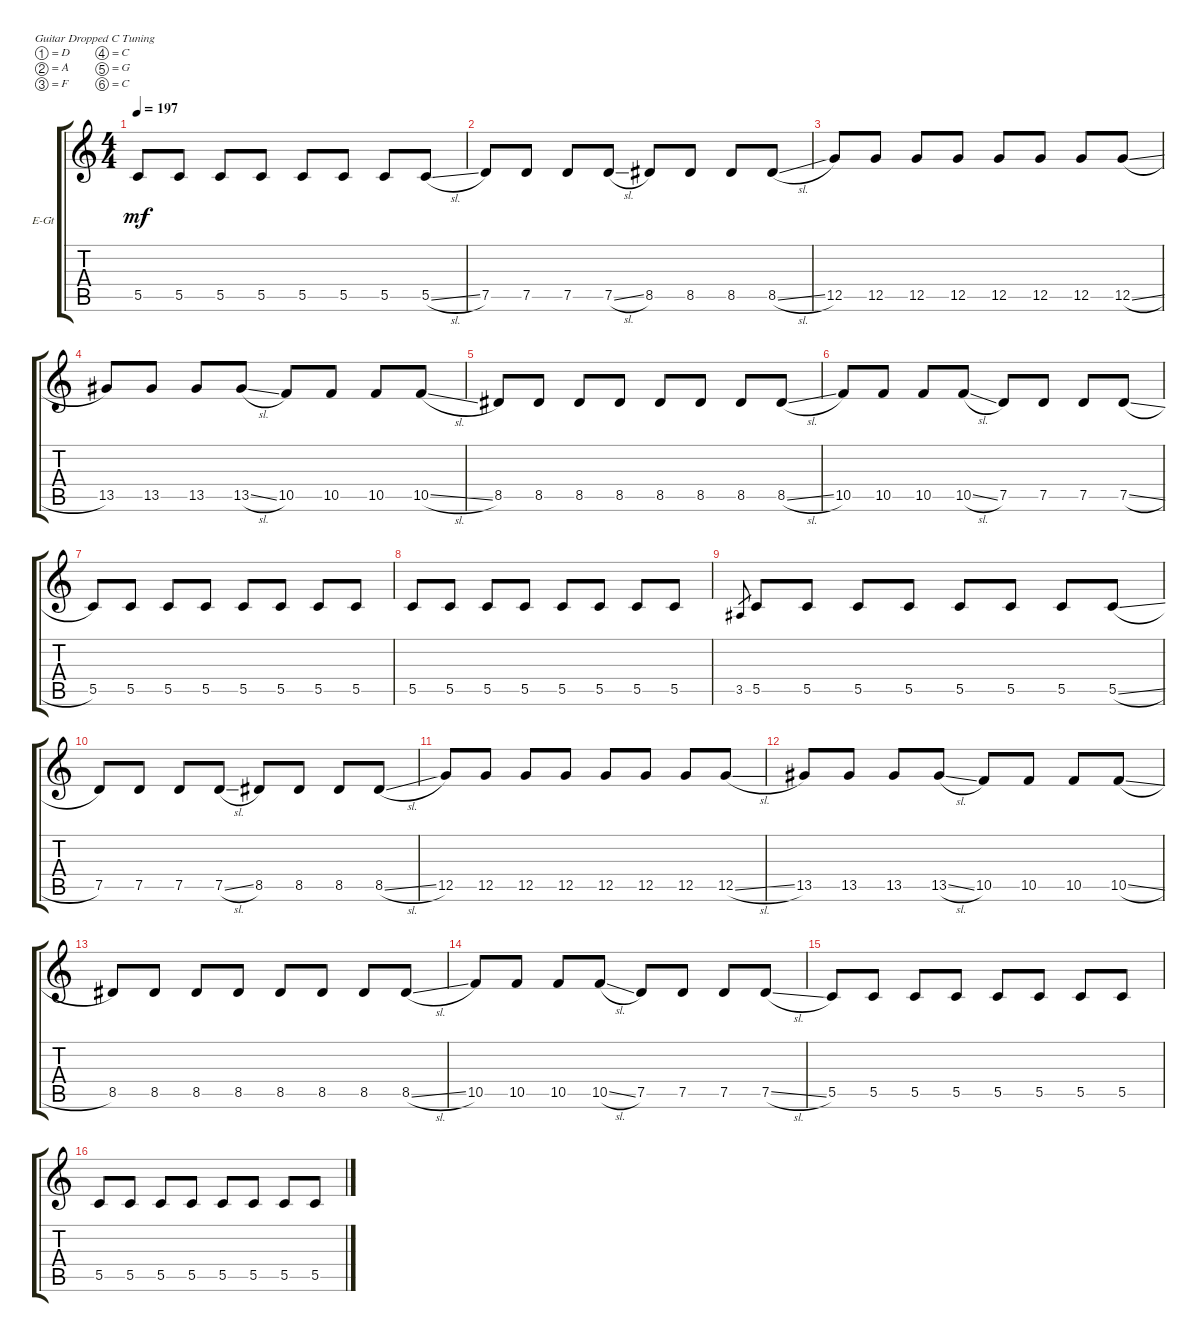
\defaultSystemsLayout 4
\bracketExtendMode groupsimilarinstruments
\firstSystemTrackNameOrientation horizontal
\otherSystemsTrackNameOrientation horizontal
\track ("Mutz" "E-Gt") {instrument distortionguitar}
\staff {score tabs}
\tuning (D4 A3 F3 C3 G2 C2)
\ts (4 4)
\tempo 197
\clef g2
\scale
0.485477
\ks c
5.5.8{dy mf instrument distortionguitar} 5.5.8 5.5.8 5.5.8 5.5.8 5.5.8 5.5.8 5.5{sl}.8 |
\scale
0.257261 7.5.8 7.5.8 7.5.8 7.5{sl}.8 8.5.8 8.5.8 8.5.8 8.5{sl}.8 |
\scale
0.257261 12.5.8 12.5.8 12.5.8 12.5.8 12.5.8 12.5.8 12.5.8 12.5{sl}.8 |
\scale
0.333333 13.5.8 13.5.8 13.5.8 13.5{sl}.8 10.5.8 10.5.8 10.5.8 10.5{sl}.8 |
\scale
0.333333 8.5.8 8.5.8 8.5.8 8.5.8 8.5.8 8.5.8 8.5.8 8.5{sl}.8 |
\scale
0.333333 10.5.8 10.5.8 10.5.8 10.5{sl}.8 7.5.8 7.5.8 7.5.8 7.5{sl}.8 |
\scale
0.333333 5.5.8 5.5.8 5.5.8 5.5.8 5.5.8 5.5.8 5.5.8 5.5.8 |
\scale
0.333333 5.5.8 5.5.8 5.5.8 5.5.8 5.5.8 5.5.8 5.5.8 5.5.8 |
\scale
0.333333 3.5.8{gr} 5.5.8 5.5.8 5.5.8 5.5.8 5.5.8 5.5.8 5.5.8 5.5{sl}.8 |
\scale
0.333333 7.5.8 7.5.8 7.5.8 7.5{sl}.8 8.5.8 8.5.8 8.5.8 8.5{sl}.8 |
\scale
0.333333 12.5.8 12.5.8 12.5.8 12.5.8 12.5.8 12.5.8 12.5.8 12.5{sl}.8 |
\scale
0.333333 13.5.8 13.5.8 13.5.8 13.5{sl}.8 10.5.8 10.5.8 10.5.8 10.5{sl}.8 |
\scale
0.333333 8.5.8 8.5.8 8.5.8 8.5.8 8.5.8 8.5.8 8.5.8 8.5{sl}.8 |
\scale
0.333333 10.5.8 10.5.8 10.5.8 10.5{sl}.8 7.5.8 7.5.8 7.5.8 7.5{sl}.8 |
\scale
0.333333 5.5.8 5.5.8 5.5.8 5.5.8 5.5.8 5.5.8 5.5.8 5.5.8 |
5.5.8 5.5.8 5.5.8 5.5.8 5.5.8 5.5.8 5.5.8 5.5.8
